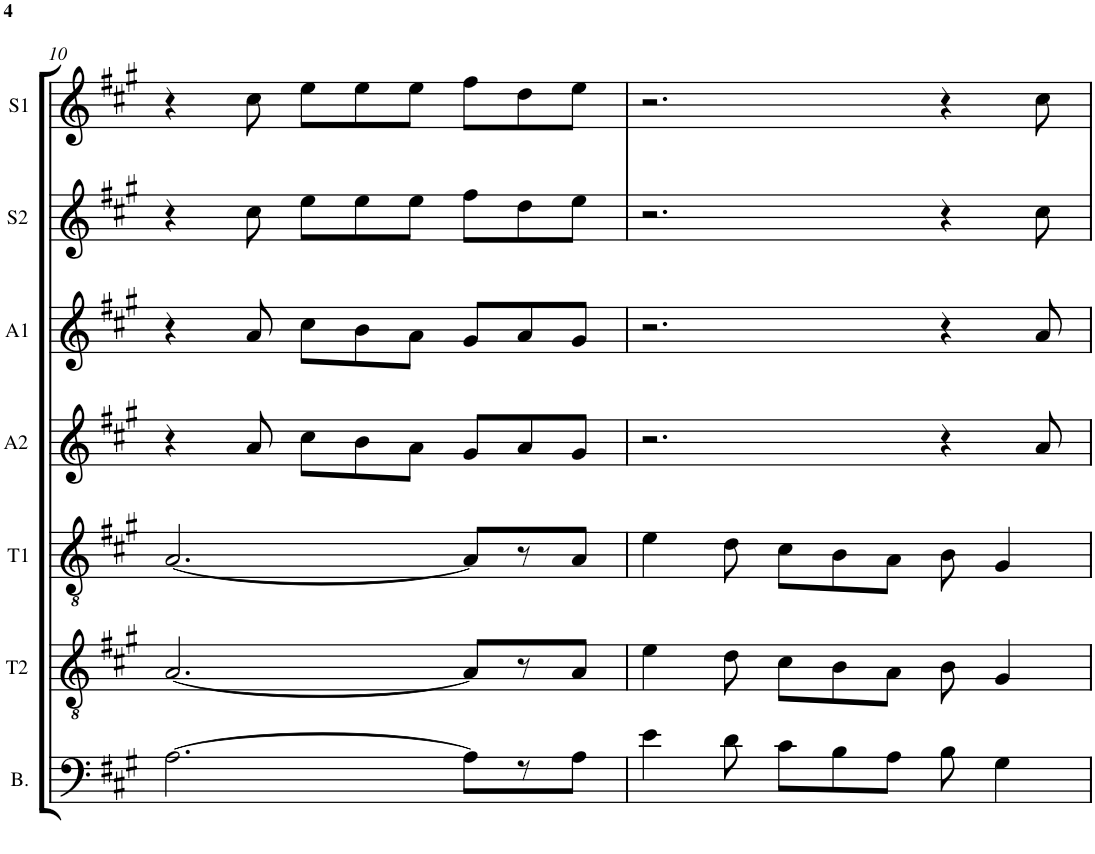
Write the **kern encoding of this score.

**kern	**kern	**kern	**kern	**kern	**kern	**kern
*part7	*part6	*part5	*part4	*part3	*part2	*part1
*staff7	*staff6	*staff5	*staff4	*staff3	*staff2	*staff1
*I"Bass	*I"Ten. 2	*I"Ten. 1	*I"Alto 2	*I"Alto 1	*I"Sop. 2	*I"Sop. 1
*I'B.	*I'T2	*I'T1	*I'A2	*I'A1	*I'S2	*I'S1
!!LO:PB:g=z
*clefF4	*clefGv2	*clefGv2	*clefG2	*clefG2	*clefG2	*clefG2
*k[f#c#g#]	*k[f#c#g#]	*k[f#c#g#]	*k[f#c#g#]	*k[f#c#g#]	*k[f#c#g#]	*k[f#c#g#]
*A:	*A:	*A:	*A:	*A:	*A:	*A:
*M9/8	*M9/8	*M9/8	*M9/8	*M9/8	*M9/8	*M9/8
=10	=10	=10	=10	=10	=10	=10
[2.A\	[2.A/	[2.A/	4r	4r	4r	4r
.	.	.	8a/	8a/	8cc#\	8cc#\
.	.	.	8cc#\L	8cc#\L	8ee\L	8ee\L
.	.	.	8b\	8b\	8ee\	8ee\
.	.	.	8a\J	8a\J	8ee\J	8ee\J
8A\L]	8A/L]	8A/L]	8g#/L	8g#/L	8ff#\L	8ff#\L
8r	8r	8r	8a/	8a/	8dd\	8dd\
8A\J	8A/J	8A/J	8g#/J	8g#/J	8ee\J	8ee\J
=11	=11	=11	=11	=11	=11	=11
4e\	4e\	4e\	2.r	2.r	2.r	2.r
8d\	8d\	8d\	.	.	.	.
8c#\L	8c#\L	8c#\L	.	.	.	.
8B\	8B\	8B\	.	.	.	.
8A\J	8A\J	8A\J	.	.	.	.
8B\	8B\	8B\	4r	4r	4r	4r
4G#\	4G#/	4G#/	.	.	.	.
.	.	.	8a/	8a/	8cc#\	8cc#\
=	=	=	=	=	=	=
*-	*-	*-	*-	*-	*-	*-
